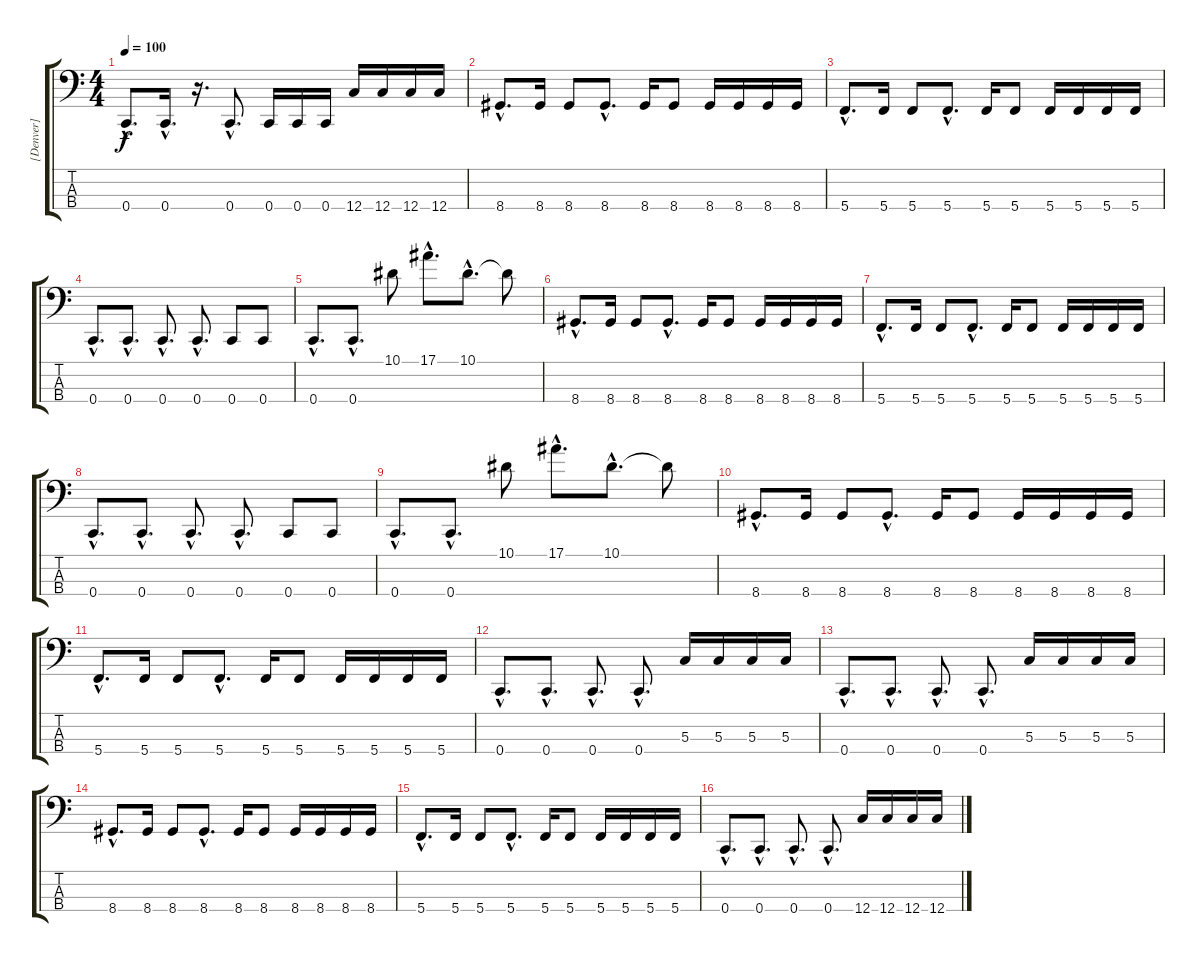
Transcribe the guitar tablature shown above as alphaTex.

\track ("[Denver]" "[Denver]") {instrument electricbasspick}
\staff {score tabs}
\tuning (F2 C2 G1 C1) {hide}
\ts (4 4)
\tempo 100
\clef f4
\ks c
0.4{hac}.8{d dy f} 0.4{hac}.16{d} r.16{d} 0.4{hac}.8{d} 0.4.16 0.4.16 0.4.16 12.4.16 12.4.16 12.4.16 12.4.16 |
8.4{hac}.8{d} 8.4.16 8.4.8 8.4{hac}.8{d} 8.4.16 8.4.8 8.4.16 8.4.16 8.4.16 8.4.16 |
5.4{hac}.8{d} 5.4.16 5.4.8 5.4{hac}.8{d} 5.4.16 5.4.8 5.4.16 5.4.16 5.4.16 5.4.16 |
0.4{hac}.8{d} 0.4{hac}.8{d} 0.4{hac}.8{d} 0.4{hac}.8{d} 0.4.8 0.4.8 |
0.4{hac}.8{d} 0.4{hac}.8{d} 10.1.8 17.1{hac}.8{d} 10.1{hac}.8{d} 10.1{t}.8 |
8.4{hac}.8{d} 8.4.16 8.4.8 8.4{hac}.8{d} 8.4.16 8.4.8 8.4.16 8.4.16 8.4.16 8.4.16 |
5.4{hac}.8{d} 5.4.16 5.4.8 5.4{hac}.8{d} 5.4.16 5.4.8 5.4.16 5.4.16 5.4.16 5.4.16 |
0.4{hac}.8{d} 0.4{hac}.8{d} 0.4{hac}.8{d} 0.4{hac}.8{d} 0.4.8 0.4.8 |
0.4{hac}.8{d} 0.4{hac}.8{d} 10.1.8 17.1{hac}.8{d} 10.1{hac}.8{d} 10.1{t}.8 |
8.4{hac}.8{d} 8.4.16 8.4.8 8.4{hac}.8{d} 8.4.16 8.4.8 8.4.16 8.4.16 8.4.16 8.4.16 |
5.4{hac}.8{d} 5.4.16 5.4.8 5.4{hac}.8{d} 5.4.16 5.4.8 5.4.16 5.4.16 5.4.16 5.4.16 |
0.4{hac}.8{d} 0.4{hac}.8{d} 0.4{hac}.8{d} 0.4{hac}.8{d} 5.3.16 5.3.16 5.3.16 5.3.16 |
0.4{hac}.8{d} 0.4{hac}.8{d} 0.4{hac}.8{d} 0.4{hac}.8{d} 5.3.16 5.3.16 5.3.16 5.3.16 |
8.4{hac}.8{d} 8.4.16 8.4.8 8.4{hac}.8{d} 8.4.16 8.4.8 8.4.16 8.4.16 8.4.16 8.4.16 |
5.4{hac}.8{d} 5.4.16 5.4.8 5.4{hac}.8{d} 5.4.16 5.4.8 5.4.16 5.4.16 5.4.16 5.4.16 |
0.4{hac}.8{d} 0.4{hac}.8{d} 0.4{hac}.8{d} 0.4{hac}.8{d} 12.4.16 12.4.16 12.4.16 12.4.16
